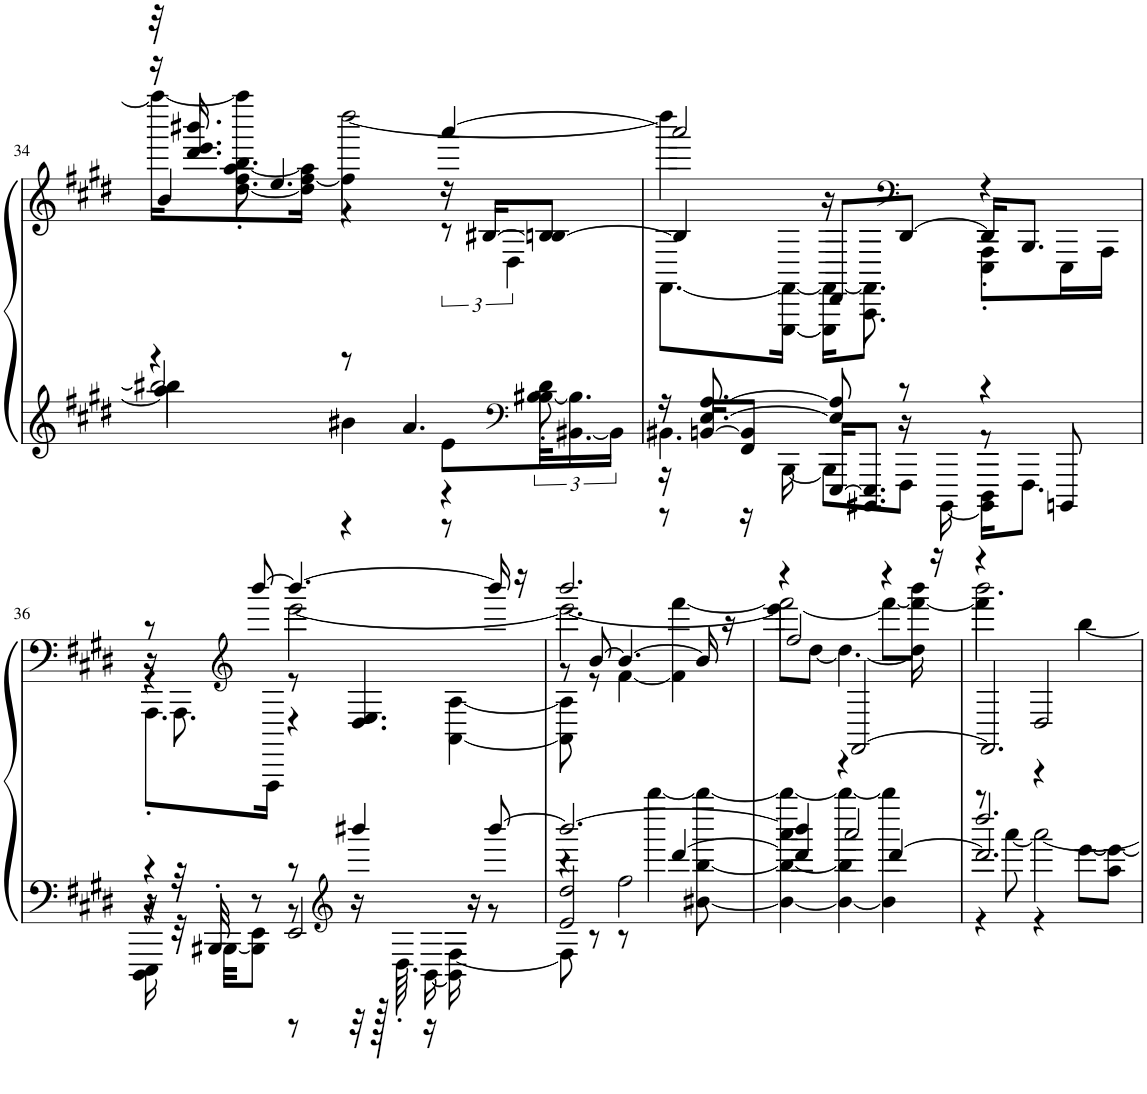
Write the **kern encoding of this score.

**kern	**kern
*part1	*part1
*staff2	*staff1
*I"Piano	*
*I'Pno.	*
!!LO:PB:g=z
*clefG2	*clefG2
*k[f#c#g#d#]	*k[f#c#g#d#]
*M3/4	*M3/4
=34	=34
*^	*^
*	*^	*	*^
*	*	*^	*	*	*^
4r	4bb\]	2bb#X/	4aa\]	32r	16r	4b/	16aaaa\KL_
.	.	.	.	16.ddd#/ 16.eee/ 16.bbb#X/	.	.	.
.	.	.	.	.	8.ff#\' 8.bb\'	.	[8dd#\ [8aa\ 8aaaa\]
.	.	.	.	4.ee/	.	.	.
.	.	.	.	.	.	.	16dd#\] [16ff#\ 16aa\]Jk
8r	4b#X\	.	4r	.	[2dddd#\	4r	4ff#\]
4.a/	.	.	.	.	.	.	.
.	8e\L	4r	8r	[4aaa/	.	16r	12r
.	.	.	.	.	.	[16B#X/KL	.
.	.	.	.	.	.	.	6D#\
*clefF4	*	*	*	*	*	*	*
.	[48B\KL	.	8B#X\' 8d#\'	.	.	[8Bn/ 8B#/]J	.
.	[24.BB#X\ 24.B\]	.	.	.	.	.	.
.	24BB#\JJ]	.	.	.	.	.	.
=35	=35	=35	=35	=35	=35	=35	=35
16r	4.BB#X\	16r	8r	2aaa/]	4dddd#\]	4B/]	[8.FF#\L
[8.E/ [8.A/	.	[16BBn/KL	.	.	.	.	.
.	.	8FF#/ 8BB/]J	16r	.	.	.	.
.	.	.	[16BBB\	.	.	.	[16EEE\ 16FF#\_Jk
8E/] 8A/]	.	[16EEE/KL	8BBB\L]	.	16r	8DD#/L	16EEE\] 16FF#\_KL
.	.	8.BBBB#X/ 8.EEE/]J	.	.	8.AAA\	.	8.FF#\J]
*	*	*	*	*clefF4	*	*	*
8r	16r	.	8FFF#\J	.	.	[8DD#/J	.
.	[16BBBB#\	.	.	.	.	.	.
4r	16BBBB#\KL]	8r	4DDD#'\	4r	4AAA'\	16DD#/KL]	8EEE'\L
.	8.FFF#\J	.	.	.	.	8.BBB/J	.
.	.	8BBBBn/	.	.	.	.	16EEE\L
.	.	.	.	.	.	.	16AAA\JJ
!!LO:LB:g=z	!!	!!	!!
=36	=36	=36	=36	=36	=36	=36	=36
4r	4r	16r	16DDD#\ 16EEE\	8r	16r	4r	8.AAA'\L
.	.	32r	32r	.	8.AAA\	.	.
.	.	32BBB'/	[32BBB#X\KKL	.	.	.	.
*	*	*	*	*clefG2	*	*	*
.	.	8r	8BBB#\] 8EE\J	[8bbb/	.	.	.
.	.	.	.	.	.	.	16FFF#\Jk
8r	8r	2EE/	8r	4.bbb/_	[2eee\	8r	4r
*clefG2	*	*	*	*	*	*	*
4bbb#X/	16r	.	32r	.	.	4.D#/ 4.E/	.
.	.	.	128r	.	.	.	.
.	.	.	64.D#'\	.	.	.	.
.	[16BB\	.	16r	.	.	.	.
.	16BB\]	.	[4F#\	.	.	.	[4AA\ [4A\
.	16r	.	.	.	.	.	.
[8bbb#/	8r	.	.	16bbb/]	.	.	.
.	.	.	.	16r	.	.	.
=37	=37	=37	=37	=37	=37	=37	=37
2.bbb#/_	4r	2e/ 2dd#/	8F#\]	2.bbb/	2.eee\_	8r	8AA\] 8A\]
.	.	.	8r	.	.	[8b/	8r
.	2ff#\	.	8r	.	.	4.b/_	[4f#\
.	.	.	[4bbbb\	.	.	.	.
.	.	[4ddd#/	.	.	.	.	4f#\] [4fff#\
.	.	.	[8b#X\ [8bb\ 8bbbb\_	.	.	16b/]	.
.	.	.	.	.	.	16r	.
*	*	*v	*v	*	*	*	*
=38	=38	=38	=38	=38	=38	=38
4bbb#/]	4ddd#/]	4b#\_ 4bb\_ 4aaa\ 4bbbb\_	2ff#/	8eee\L]	4r	2fff#\_
.	.	.	.	[8dd#\J	.	.
4r	2aaa/	4b#\_ 4bb\] 4bbbb\_	.	4.dd#\_	[2FF#/	.
[4ddd#/	.	4b#\] 4bbbb\]	4r	.	.	8fff#\L_
.	.	.	.	16dd#\]	.	8fff#\_ 8bbb\J
.	.	.	.	16r	.	.
=39	=39	=39	=39	=39	=39	=39
*	*	*^	*	*	*	*
2.ddd#/]	8r	2.dddd#/	4r	4r	2.bbb\	2.FF#/]	4fff#\]
.	[8aaa\	.	.	.	.	.	.
.	2aaa\_	.	4r	2D#/	.	.	4r
.	.	.	[8eee\L	.	.	.	[4bb\
.	.	.	8aa\ 8eee\_J	.	.	.	.
*v	*v	*v	*v	*	*	*	*
*	*v	*v	*v	*v
=	=
*-	*-
